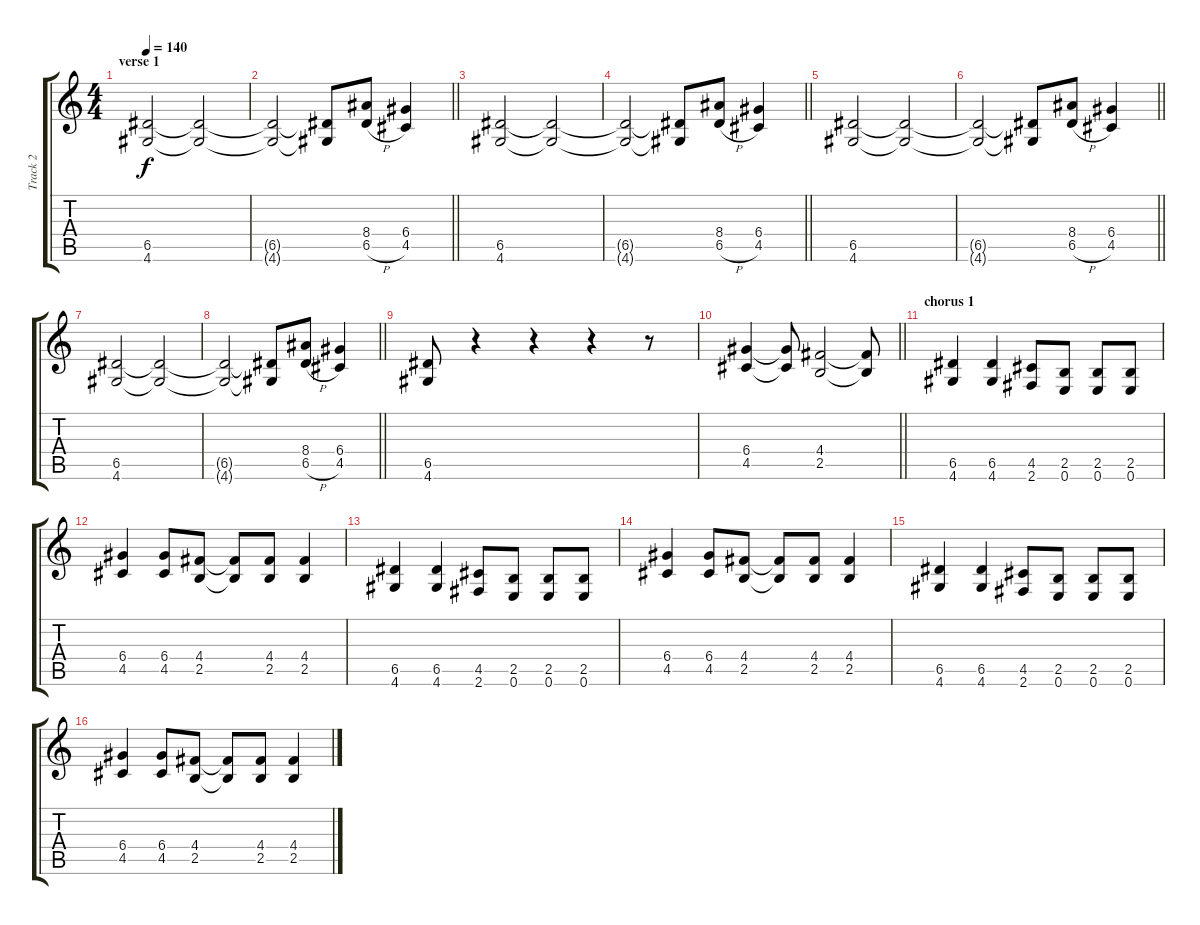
\track ("Track 2" "Track 2") {instrument overdrivenguitar}
\staff {score tabs}
\tuning (E4 B3 G3 D3 A2 E2) {hide}
\ts (4 4)
\section ("" "verse 1")
\tempo 140
\clef g2
\ks c
(6.5 4.6).2{dy f} (6.5{t} 4.6{t}).2 |
\barLineRight lightlight
(6.5{t} 4.6{t}).2 (6.5{t} 4.6{t}).8 (8.4 6.5{h}).8 (6.4 4.5).4 |
(6.5 4.6).2 (6.5{t} 4.6{t}).2 |
\barLineRight lightlight
(6.5{t} 4.6{t}).2 (6.5{t} 4.6{t}).8 (8.4 6.5{h}).8 (6.4 4.5).4 |
(6.5 4.6).2 (6.5{t} 4.6{t}).2 |
\barLineRight lightlight
(6.5{t} 4.6{t}).2 (6.5{t} 4.6{t}).8 (8.4 6.5{h}).8 (6.4 4.5).4 |
(6.5 4.6).2 (6.5{t} 4.6{t}).2 |
\barLineRight lightlight
(6.5{t} 4.6{t}).2 (6.5{t} 4.6{t}).8 (8.4 6.5{h}).8 (6.4 4.5).4 |
(6.5 4.6).8 r.4 r.4 r.4 r.8 |
\barLineRight lightlight
(6.4 4.5).4 (6.4{t} 4.5{t}).8 (4.4 2.5).2 (4.4{t} 2.5{t}).8 |
\section ("" "chorus 1")
(6.5 4.6).4 (6.5 4.6).4 (4.5 2.6).8 (2.5 0.6).8 (2.5 0.6).8 (2.5 0.6).8 |
(6.4 4.5).4 (6.4 4.5).8 (4.4 2.5).8 (4.4{t} 2.5{t}).8 (4.4 2.5).8 (4.4 2.5).4 |
(6.5 4.6).4 (6.5 4.6).4 (4.5 2.6).8 (2.5 0.6).8 (2.5 0.6).8 (2.5 0.6).8 |
(6.4 4.5).4 (6.4 4.5).8 (4.4 2.5).8 (4.4{t} 2.5{t}).8 (4.4 2.5).8 (4.4 2.5).4 |
(6.5 4.6).4 (6.5 4.6).4 (4.5 2.6).8 (2.5 0.6).8 (2.5 0.6).8 (2.5 0.6).8 |
(6.4 4.5).4 (6.4 4.5).8 (4.4 2.5).8 (4.4{t} 2.5{t}).8 (4.4 2.5).8 (4.4 2.5).4
